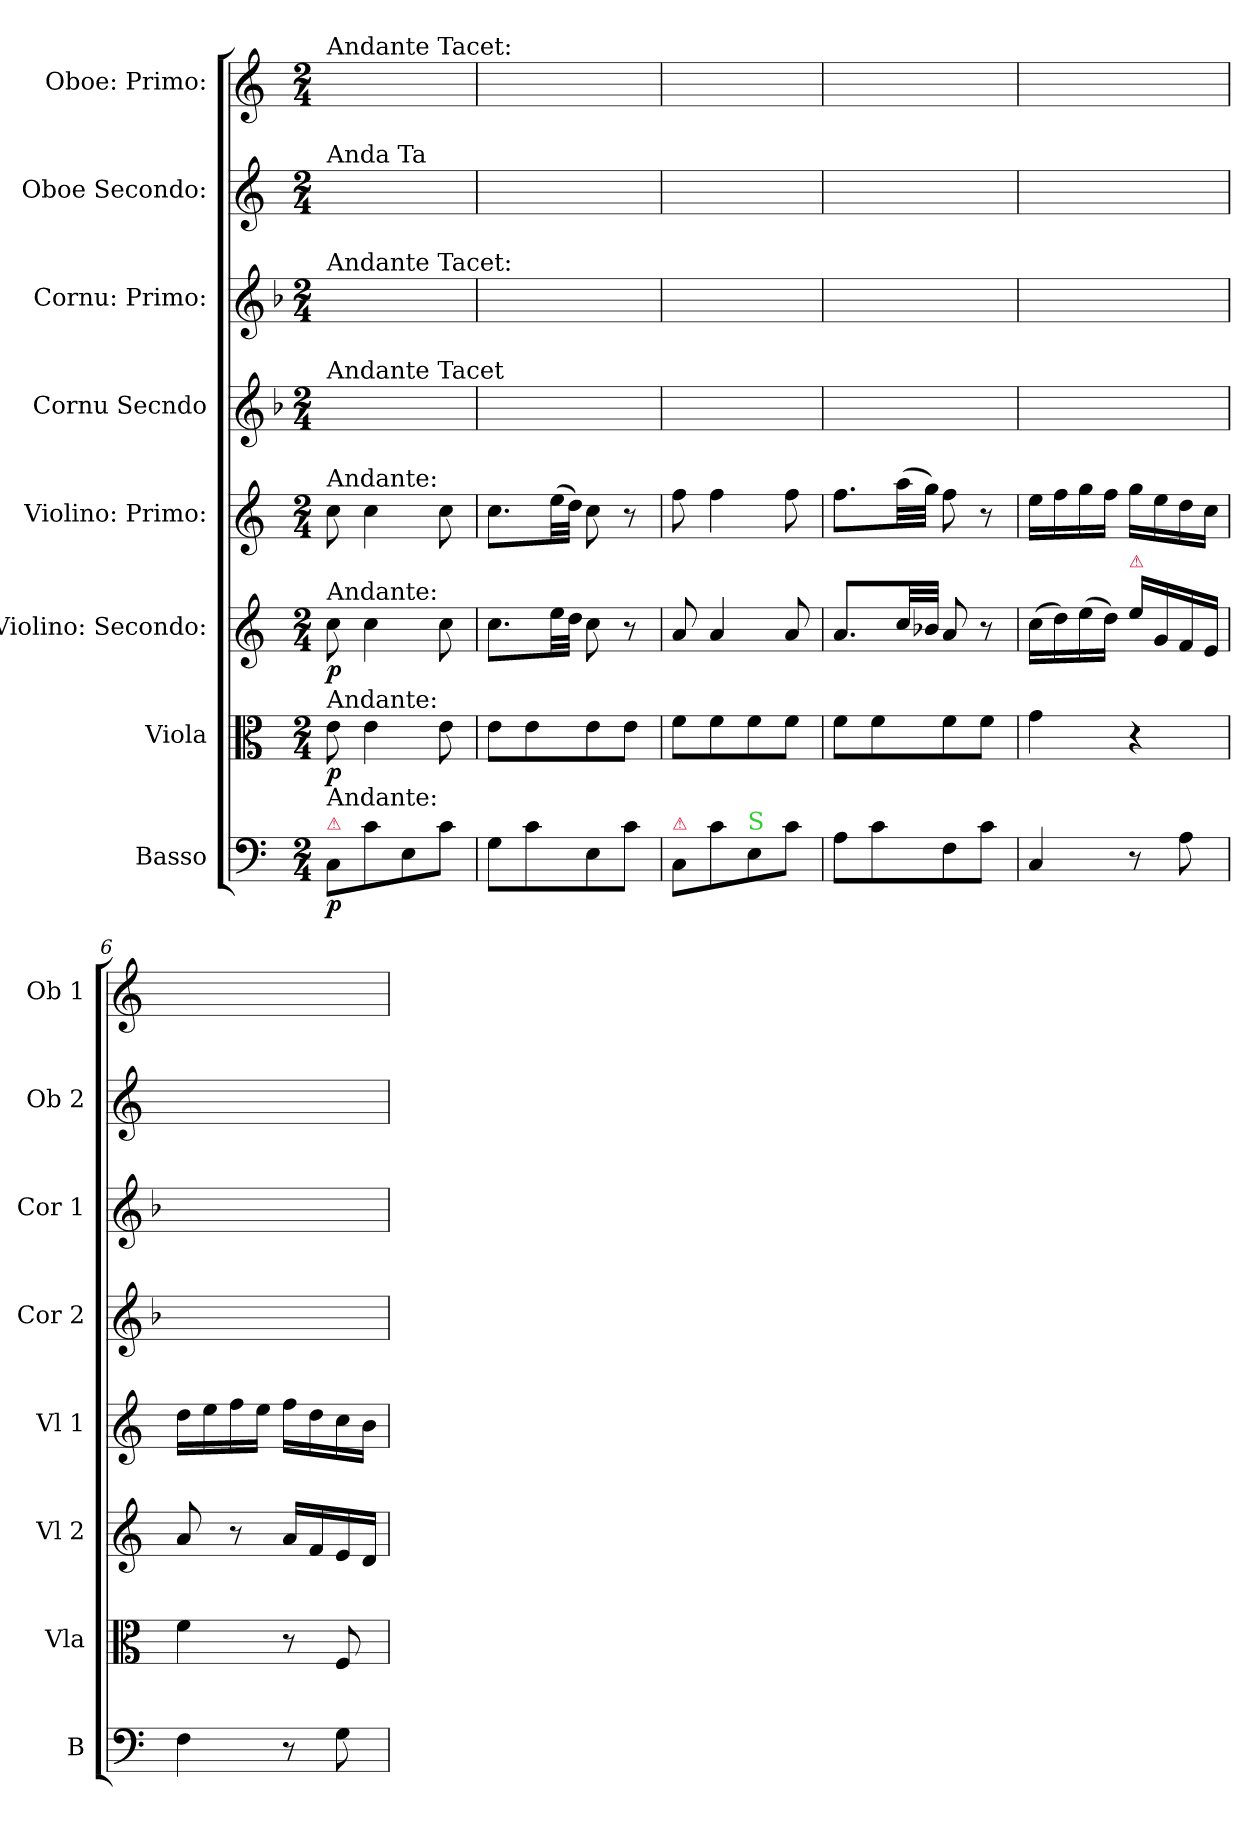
**kern	**dynam	**kern	**dynam	**kern	**dynam	**kern	**dynam	**kern	**kern	**kern	**kern
*part8	*part8	*part7	*part7	*part6	*part6	*part5	*part5	*part4	*part3	*part2	*part1
*staff8	*staff8	*staff7	*staff7	*staff6	*staff6	*staff5	*staff5	*staff4	*staff3	*staff2	*staff1
*I"Basso	*	*I"Viola	*	*I"Violino: Secondo:	*	*I"Violino: Primo:	*	*I"Cornu Secndo	*I"Cornu: Primo:	*I"Oboe Secondo:	*I"Oboe: Primo:
*I'B	*	*I'Vla	*	*I'Vl 2	*	*I'Vl 1	*	*I'Cor 2	*I'Cor 1	*I'Ob 2	*I'Ob 1
*clefF4	*	*clefC3	*	*clefG2	*	*clefG2	*	*clefG2	*clefG2	*clefG2	*clefG2
*	*	*	*	*	*	*	*	*ITrd-4c-7	*ITrd-4c-7	*	*
*k[]	*	*k[]	*	*k[]	*	*k[]	*	*k[]	*k[]	*k[]	*k[]
*M2/4	*	*M2/4	*	*M2/4	*	*M2/4	*	*M2/4	*M2/4	*M2/4	*M2/4
=1	=1	=1	=1	=1	=1	=1	=1	=1	=1	=1	=1
!	!	!	!	!	!	!	!	!	!	!	!LO:TX:a:t=Andante Tacet&colon;
!	!	!	!	!	!	!	!	!	!	!LO:TX:a:t=Anda Ta	!
!	!	!	!	!	!	!	!	!	!LO:TX:a:t=Andante Tacet&colon;	!	!
!	!	!	!	!	!	!	!	!LO:TX:a:t=Andante Tacet	!	!	!
!	!	!	!	!	!	!LO:TX:a:t=Andante&colon;	!	!	!	!	!
!	!	!	!	!LO:TX:a:t=Andante&colon;	!	!	!	!	!	!	!
!	!	!LO:TX:a:t=Andante&colon;	!	!	!	!	!	!	!	!	!
!LO:TX:a:color=crimson:t=⚠	!	!	!	!	!	!	!	!	!	!	!
!LO:TX:a:t=Andante&colon;	!	!	!	!	!	!	!	!	!	!	!
8C/L	p	8e\	p	8cc\	p	8cc\	pia&colon;	2ryy	2ryy	2ryy	2ryy
8c\	.	4e\	.	4cc\	.	4cc\	.	.	.	.	.
8E\	.	.	.	.	.	.	.	.	.	.	.
8c\J	.	8e\	.	8cc\	.	8cc\	.	.	.	.	.
=2	=2	=2	=2	=2	=2	=2	=2	=2	=2	=2	=2
8G\L	.	8e\L	.	8.cc\L	.	8.cc\L	.	2ryy	2ryy	2ryy	2ryy
8c\	.	8e\	.	.	.	.	.	.	.	.	.
.	.	.	.	32ee\LL	.	(32ee\LL	.	.	.	.	.
.	.	.	.	32dd\JJJ	.	32dd\JJJ)	.	.	.	.	.
8E\	.	8e\	.	8cc\	.	8cc\	.	.	.	.	.
8c\J	.	8e\J	.	8r	.	8r	.	.	.	.	.
=3	=3	=3	=3	=3	=3	=3	=3	=3	=3	=3	=3
!LO:TX:a:color=crimson:t=⚠	!	!	!	!	!	!	!	!	!	!	!
8C/L	.	8f\L	.	8a/	.	8ff\	.	2ryy	2ryy	2ryy	2ryy
8c\	.	8f\	.	4a/	.	4ff\	.	.	.	.	.
!LO:TX:a:color=limegreen:t=S	!	!	!	!	!	!	!	!	!	!	!
8E\	.	8f\	.	.	.	.	.	.	.	.	.
8c\J	.	8f\J	.	8a/	.	8ff\	.	.	.	.	.
=4	=4	=4	=4	=4	=4	=4	=4	=4	=4	=4	=4
8A\L	.	8f\L	.	8.a/L	.	8.ff\L	.	2ryy	2ryy	2ryy	2ryy
8c\	.	8f\	.	.	.	.	.	.	.	.	.
.	.	.	.	32cc/LL	.	(32aa\LL	.	.	.	.	.
.	.	.	.	32b-X/JJJ	.	32gg\JJJ)	.	.	.	.	.
8F\	.	8f\	.	8a/	.	8ff\	.	.	.	.	.
8c\J	.	8f\J	.	8r	.	8r	.	.	.	.	.
=5	=5	=5	=5	=5	=5	=5	=5	=5	=5	=5	=5
4C/	.	4g\	.	(16cc\LL	.	16ee\LL	.	2ryy	2ryy	2ryy	2ryy
.	.	.	.	16dd\)	.	16ff\	.	.	.	.	.
.	.	.	.	(16ee\	.	16gg\	.	.	.	.	.
.	.	.	.	16dd\JJ)	.	16ff\JJ	.	.	.	.	.
!	!	!	!	!LO:TX:a:color=crimson:t=⚠	!	!	!	!	!	!	!
8r	.	4r	.	16ee\LL	.	16gg\LL	.	.	.	.	.
.	.	.	.	16g/	.	16ee\	.	.	.	.	.
8A\	.	.	.	16f/	.	16dd\	.	.	.	.	.
.	.	.	.	16e/JJ	.	16cc\JJ	.	.	.	.	.
=6	=6	=6	=6	=6	=6	=6	=6	=6	=6	=6	=6
4F\	.	4f\	.	8a/	.	16dd\LL	.	2ryy	2ryy	2ryy	2ryy
.	.	.	.	.	.	16ee\	.	.	.	.	.
.	.	.	.	8r	.	16ff\	.	.	.	.	.
.	.	.	.	.	.	16ee\JJ	.	.	.	.	.
8r	.	8r	.	16a/LL	.	16ff\LL	.	.	.	.	.
.	.	.	.	16f/	.	16dd\	.	.	.	.	.
8G\	.	8F/	.	16e/	.	16cc\	.	.	.	.	.
.	.	.	.	16d/JJ	.	16b\JJ	.	.	.	.	.
=	=	=	=	=	=	=	=	=	=	=	=
*-	*-	*-	*-	*-	*-	*-	*-	*-	*-	*-	*-
